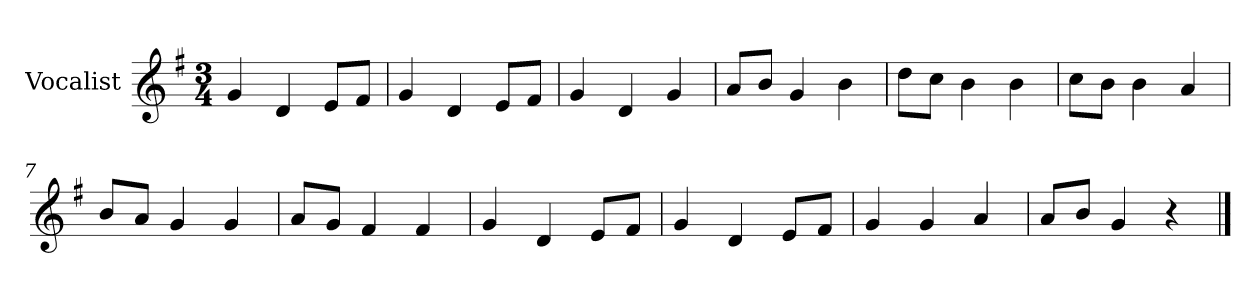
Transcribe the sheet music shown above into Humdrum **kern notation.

**kern
*part1
*staff1
*I"Vocalist
*k[f#]
*G:
*M3/4
=1
4g
4d
8eL
8f#J
=2
4g
4d
8eL
8f#J
=3
4g
4d
4g
=4
8aL
8bJ
4g
4b
=5
8ddL
8ccJ
4b
4b
=6
8ccL
8bJ
4b
4a
=7
8bL
8aJ
4g
4g
=8
8aL
8gJ
4f#
4f#
=9
4g
4d
8eL
8f#J
=10
4g
4d
8eL
8f#J
=11
4g
4g
4a
=12
8aL
8bJ
4g
4r
==
*-
